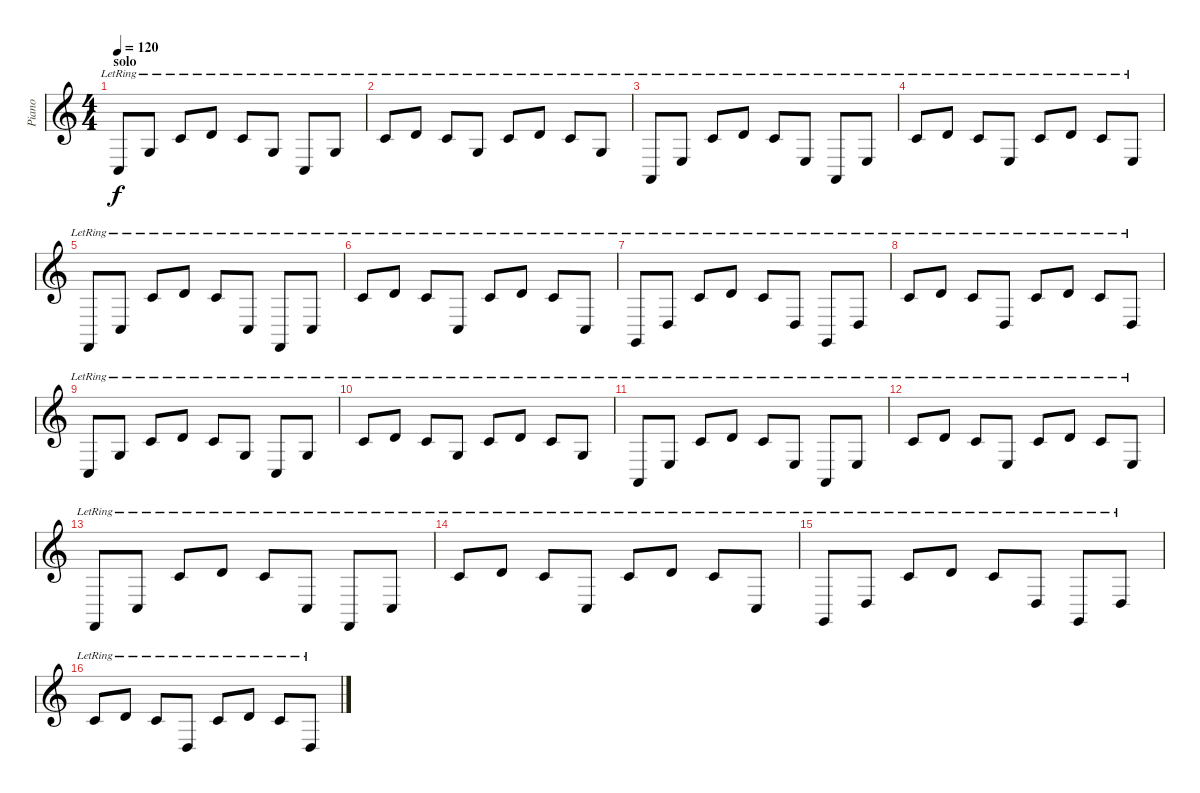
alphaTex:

\track ("Piano" "Piano") {instrument electricgrandpiano}
\staff {score}
\tuning (E4 B3 G3 D3 A2 E2) {hide}
\ts (4 4)
\section ("" "solo")
\tempo 120
\clef g2
\ks c
3.5{lr}.8{dy f} 0.3{lr}.8 1.2{lr}.8 3.2{lr}.8 1.2{lr}.8 0.3{lr}.8 3.5{lr}.8 0.3{lr}.8 |
1.2{lr}.8 3.2{lr}.8 1.2{lr}.8 0.3{lr}.8 1.2{lr}.8 3.2{lr}.8 1.2{lr}.8 0.3{lr}.8 |
0.5{lr}.8 2.4{lr}.8 1.2{lr}.8 3.2{lr}.8 1.2{lr}.8 2.4{lr}.8 0.5{lr}.8 2.4{lr}.8 |
1.2{lr}.8 3.2{lr}.8 1.2{lr}.8 2.4{lr}.8 1.2{lr}.8 3.2{lr}.8 1.2{lr}.8 2.4{lr}.8 |
1.6{lr}.8 3.5{lr}.8 1.2{lr}.8 3.2{lr}.8 1.2{lr}.8 3.5{lr}.8 1.6{lr}.8 3.5{lr}.8 |
1.2{lr}.8 3.2{lr}.8 1.2{lr}.8 3.5{lr}.8 1.2{lr}.8 3.2{lr}.8 1.2{lr}.8 3.5{lr}.8 |
3.6{lr}.8 0.4{lr}.8 1.2{lr}.8 3.2{lr}.8 1.2{lr}.8 0.4{lr}.8 3.6{lr}.8 0.4{lr}.8 |
1.2{lr}.8 3.2{lr}.8 1.2{lr}.8 0.4{lr}.8 1.2{lr}.8 3.2{lr}.8 1.2{lr}.8 0.4{lr}.8 |
3.5{lr}.8 0.3{lr}.8 1.2{lr}.8 3.2{lr}.8 1.2{lr}.8 0.3{lr}.8 3.5{lr}.8 0.3{lr}.8 |
1.2{lr}.8 3.2{lr}.8 1.2{lr}.8 0.3{lr}.8 1.2{lr}.8 3.2{lr}.8 1.2{lr}.8 0.3{lr}.8 |
0.5{lr}.8 2.4{lr}.8 1.2{lr}.8 3.2{lr}.8 1.2{lr}.8 2.4{lr}.8 0.5{lr}.8 2.4{lr}.8 |
1.2{lr}.8 3.2{lr}.8 1.2{lr}.8 2.4{lr}.8 1.2{lr}.8 3.2{lr}.8 1.2{lr}.8 2.4{lr}.8 |
1.6{lr}.8 3.5{lr}.8 1.2{lr}.8 3.2{lr}.8 1.2{lr}.8 3.5{lr}.8 1.6{lr}.8 3.5{lr}.8 |
1.2{lr}.8 3.2{lr}.8 1.2{lr}.8 3.5{lr}.8 1.2{lr}.8 3.2{lr}.8 1.2{lr}.8 3.5{lr}.8 |
3.6{lr}.8 0.4{lr}.8 1.2{lr}.8 3.2{lr}.8 1.2{lr}.8 0.4{lr}.8 3.6{lr}.8 0.4{lr}.8 |
1.2{lr}.8 3.2{lr}.8 1.2{lr}.8 0.4{lr}.8 1.2{lr}.8 3.2{lr}.8 1.2{lr}.8 0.4{lr}.8
